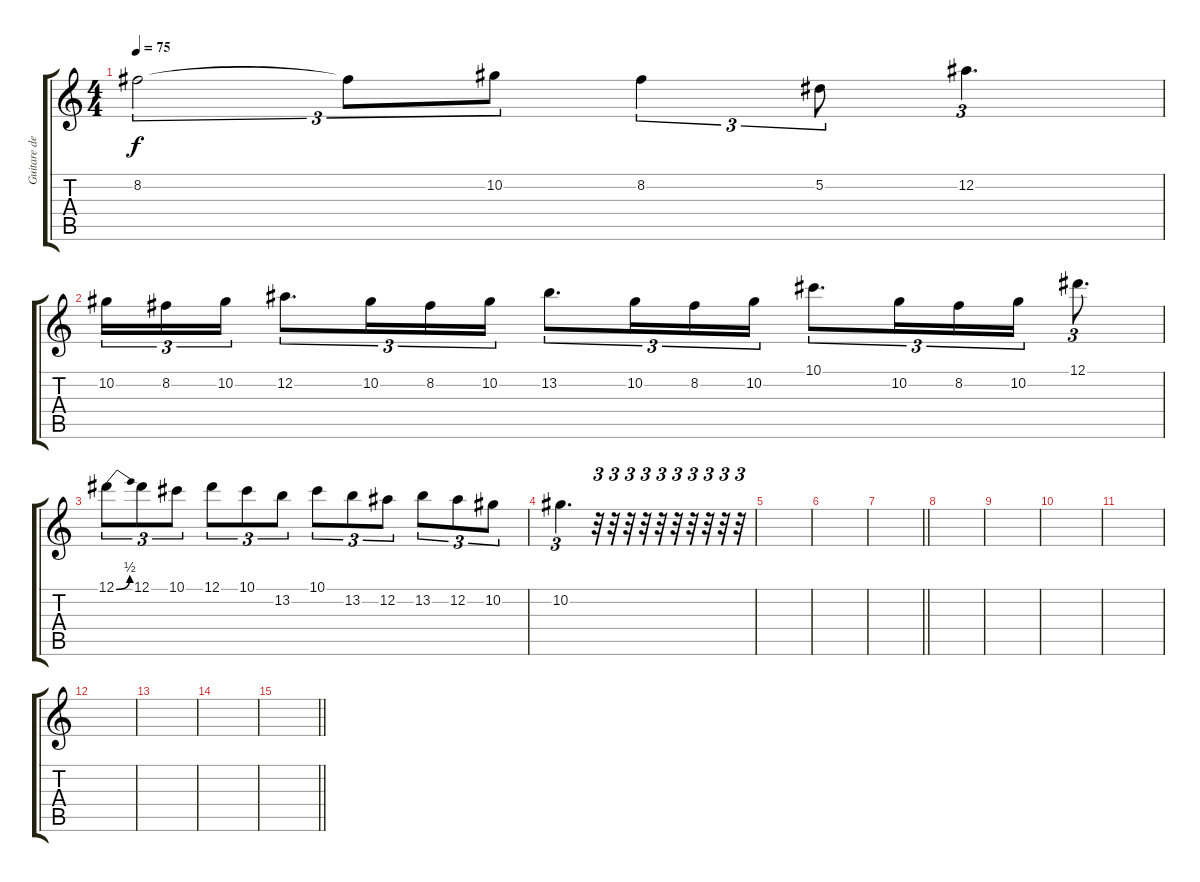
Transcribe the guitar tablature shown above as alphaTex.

\track ("Guitare deuxieme / solo ." "Guitare de") {instrument distortionguitar}
\staff {score tabs}
\tuning (Eb4 Bb3 Gb3 Db3 Ab2 Eb2) {hide}
\ts (4 4)
\tempo 75
\clef g2
\ks c
8.2.2{tu (3 2) dy f} 8.2{t}.8{tu (3 2)} 10.2.8{tu (3 2)} 8.2.4{tu (3 2)} 5.2.8{tu (3 2)} 12.2.4{d tu (3 2)} |
10.2.16{tu (3 2)} 8.2.16{tu (3 2)} 10.2.16{tu (3 2)} 12.2.8{d tu (3 2)} 10.2.16{tu (3 2)} 8.2.16{tu (3 2)} 10.2.16{tu (3 2)} 13.2.8{d tu (3 2)} 10.2.16{tu (3 2)} 8.2.16{tu (3 2)} 10.2.16{tu (3 2)} 10.1.8{d tu (3 2)} 10.2.16{tu (3 2)} 8.2.16{tu (3 2)} 10.2.16{tu (3 2)} 12.1.8{d tu (3 2)} |
12.1{be (bend 0 0 60 2)}.8{tu (3 2)} 12.1.8{tu (3 2)} 10.1.8{tu (3 2)} 12.1.8{tu (3 2)} 10.1.8{tu (3 2)} 13.2.8{tu (3 2)} 10.1.8{tu (3 2)} 13.2.8{tu (3 2)} 12.2.8{tu (3 2)} 13.2.8{tu (3 2)} 12.2.8{tu (3 2)} 10.2.8{tu (3 2)} |
10.2.4{d tu (3 2)} r.32{tu (3 2)} r.32{tu (3 2)} r.32{tu (3 2)} r.32{tu (3 2)} r.32{tu (3 2)} r.32{tu (3 2)} r.32{tu (3 2)} r.32{tu (3 2)} r.32{tu (3 2)} r.32{tu (3 2)} |
|
|
\barLineRight lightlight
|
|
|
|
|
|
|
|
\barLineRight lightlight
